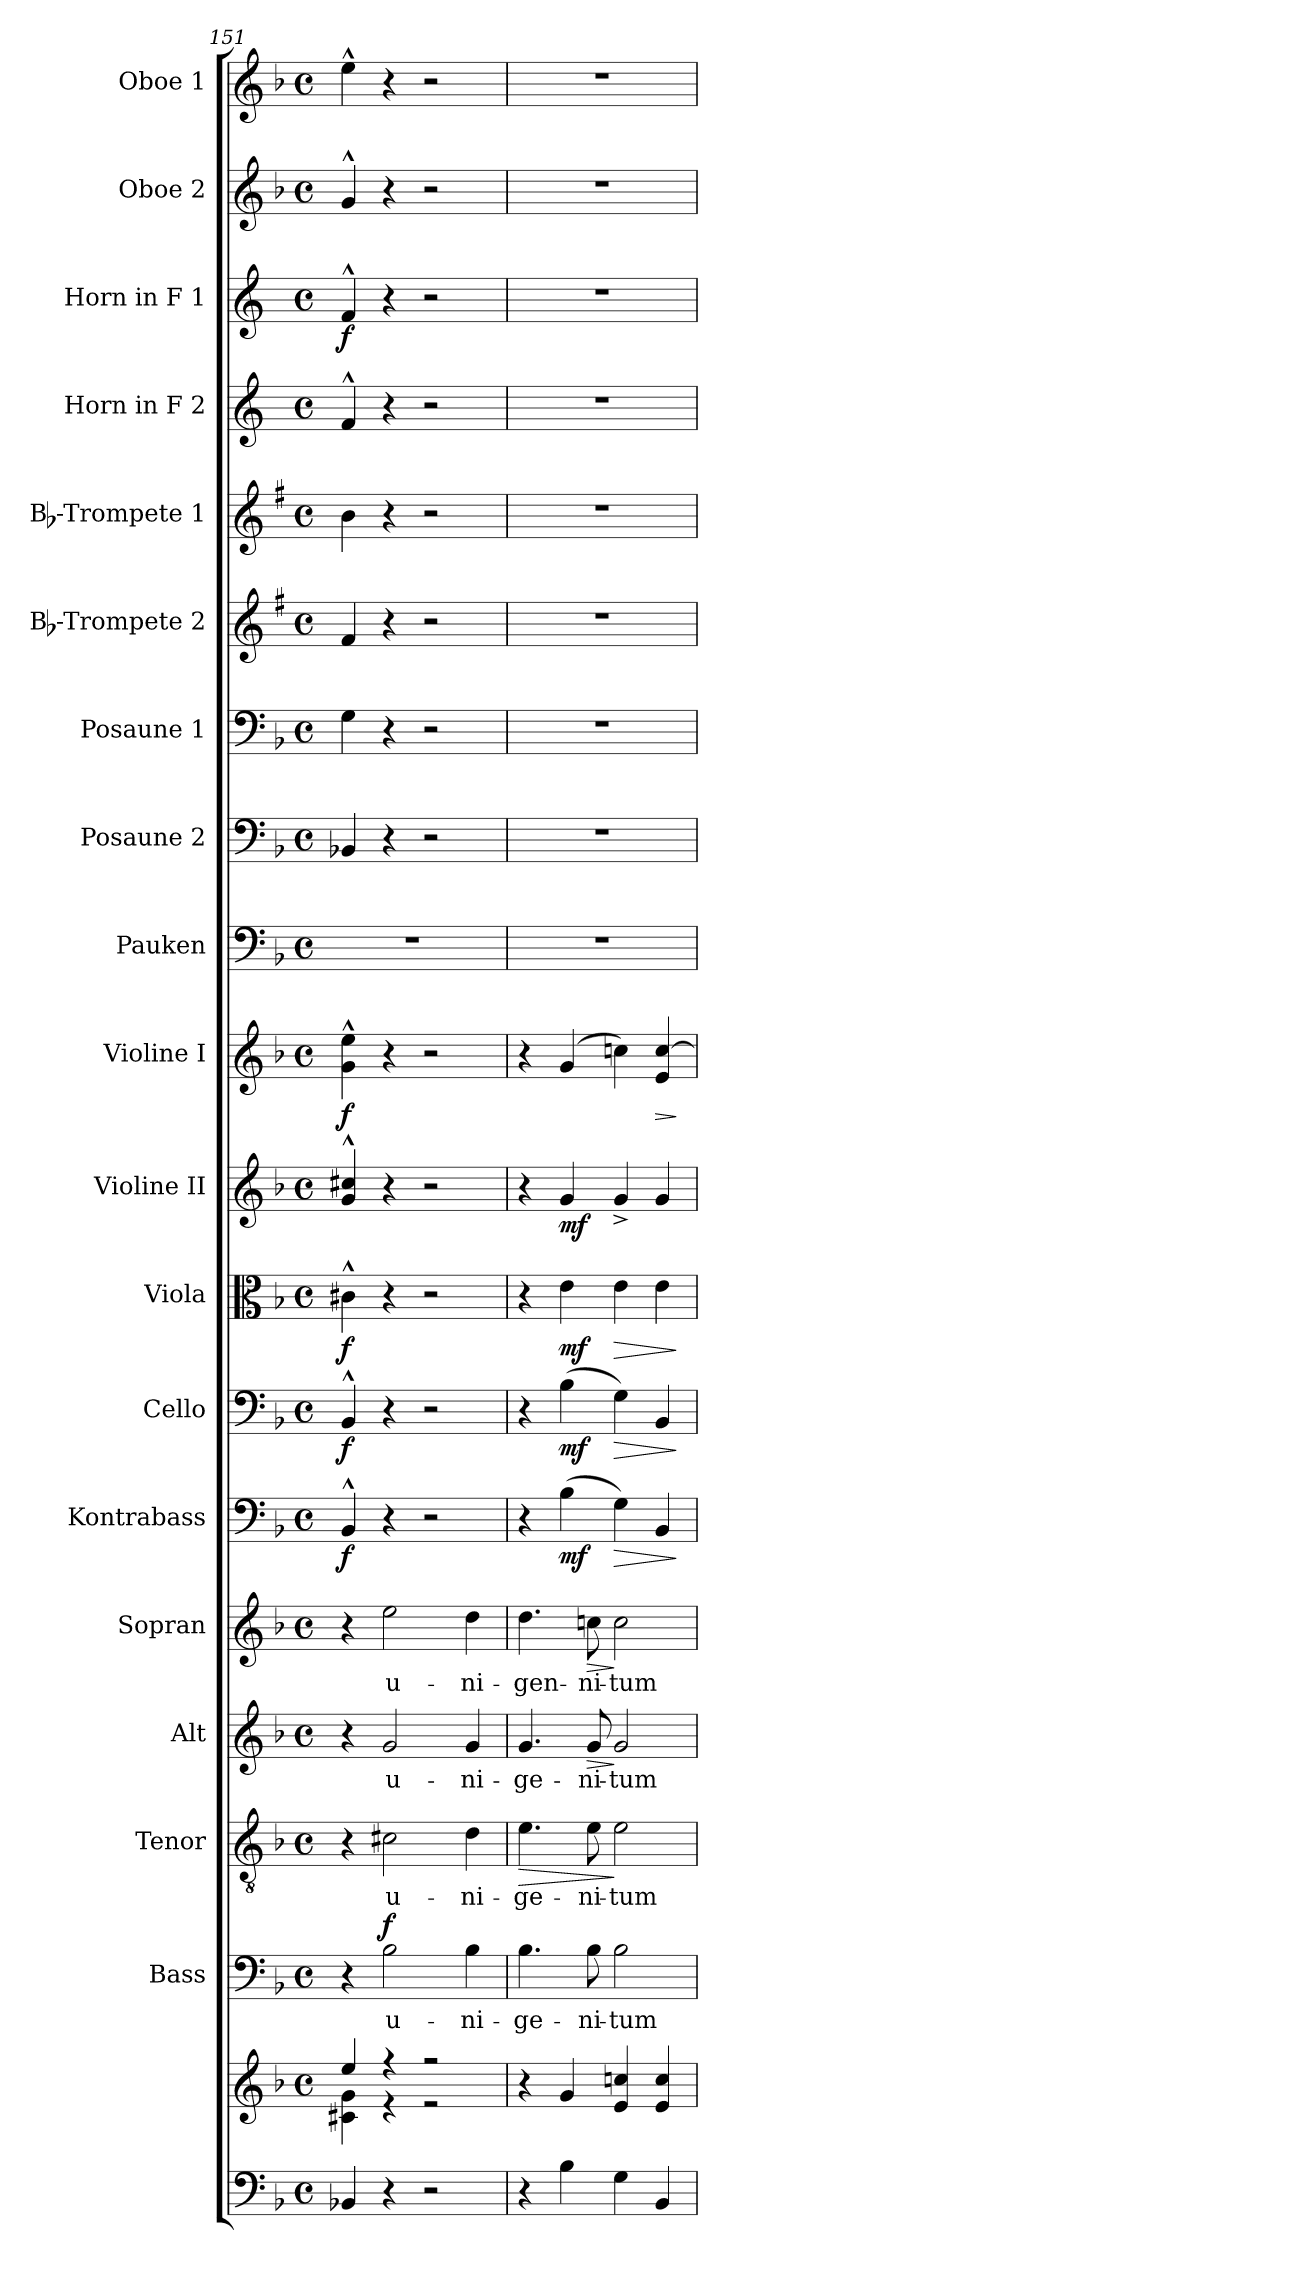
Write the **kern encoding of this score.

**kern	**kern	**kern	**text	**dynam	**kern	**text	**dynam	**kern	**text	**dynam	**kern	**text	**dynam	**kern	**dynam	**kern	**dynam	**kern	**dynam	**kern	**dynam	**kern	**dynam	**kern	**kern	**kern	**kern	**kern	**kern	**kern	**dynam	**kern	**kern
*part19	*part19	*part18	*part18	*part18	*part17	*part17	*part17	*part16	*part16	*part16	*part15	*part15	*part15	*part14	*part14	*part13	*part13	*part12	*part12	*part11	*part11	*part10	*part10	*part9	*part8	*part7	*part6	*part5	*part4	*part3	*part3	*part2	*part1
*staff20	*staff19	*staff18	*staff18	*staff18	*staff17	*staff17	*staff17	*staff16	*staff16	*staff16	*staff15	*staff15	*staff15	*staff14	*staff14	*staff13	*staff13	*staff12	*staff12	*staff11	*staff11	*staff10	*staff10	*staff9	*staff8	*staff7	*staff6	*staff5	*staff4	*staff3	*staff3	*staff2	*staff1
*	*	*I"Bass	*	*	*I"Tenor	*	*	*I"Alt	*	*	*I"Sopran	*	*	*I"Kontrabass	*	*I"Cello	*	*I"Viola	*	*I"Violine II	*	*I"Violine I	*	*I"Pauken	*I"Posaune 2	*I"Posaune 1	*I"Bb-Trompete 2	*I"Bb-Trompete 1	*I"Horn in F 2	*I"Horn in F 1	*	*I"Oboe 2	*I"Oboe 1
*	*	*I'B.	*	*	*I'T.	*	*	*I'A.	*	*	*I'S.	*	*	*I'Kb.	*	*	*	*I'Vla.	*	*I'Vl. II	*	*I'Vl. I	*	*I'Pk.	*I'Pos. 2	*I'Pos. 1	*I'Bb Trp. 2	*I'Bb Trp. 1	*	*	*	*I'Ob. 2	*I'Ob. 1
*clefF4	*clefG2	*clefF4	*	*	*clefGv2	*	*	*clefG2	*	*	*clefG2	*	*	*clefF4	*	*clefF4	*	*clefC3	*	*clefG2	*	*clefG2	*	*clefF4	*clefF4	*clefF4	*clefG2	*clefG2	*clefG2	*clefG2	*	*clefG2	*clefG2
*	*	*	*	*	*	*	*	*	*	*	*	*	*	*ITrd7c12	*	*	*	*	*	*	*	*	*	*	*	*	*ITrd1c2	*ITrd1c2	*ITrd4c7	*ITrd4c7	*	*	*
*k[b-]	*k[b-]	*k[b-]	*	*	*k[b-]	*	*	*k[b-]	*	*	*k[b-]	*	*	*k[b-]	*	*k[b-]	*	*k[b-]	*	*k[b-]	*	*k[b-]	*	*k[b-]	*k[b-]	*k[b-]	*k[b-]	*k[b-]	*k[b-]	*k[b-]	*	*k[b-]	*k[b-]
*F:	*F:	*F:	*	*	*F:	*	*	*F:	*	*	*F:	*	*	*F:	*	*F:	*	*F:	*	*F:	*	*F:	*	*F:	*F:	*F:	*F:	*F:	*F:	*F:	*	*F:	*F:
*M4/4	*M4/4	*M4/4	*	*	*M4/4	*	*	*M4/4	*	*	*M4/4	*	*	*M4/4	*	*M4/4	*	*M4/4	*	*M4/4	*	*M4/4	*	*M4/4	*M4/4	*M4/4	*M4/4	*M4/4	*M4/4	*M4/4	*	*M4/4	*M4/4
*met(c)	*met(c)	*met(c)	*	*	*met(c)	*	*	*met(c)	*	*	*met(c)	*	*	*met(c)	*	*met(c)	*	*met(c)	*	*met(c)	*	*met(c)	*	*met(c)	*met(c)	*met(c)	*met(c)	*met(c)	*met(c)	*met(c)	*	*met(c)	*met(c)
=151	=151	=151	=151	=151	=151	=151	=151	=151	=151	=151	=151	=151	=151	=151	=151	=151	=151	=151	=151	=151	=151	=151	=151	=151	=151	=151	=151	=151	=151	=151	=151	=151	=151
*	*^	*	*	*	*	*	*	*	*	*	*	*	*	*	*	*	*	*	*	*	*	*	*	*	*	*	*	*	*	*	*	*	*
!	!	!	!	!	!	!	!	!	!	!	!	!	!	!	!	!LO:DY:b	!	!LO:DY:b	!	!LO:DY:b	!	!	!	!LO:DY:b	!	!	!	!	!	!	!	!LO:DY:b	!	!
4BB-X/	4ee/	4c#X\ 4g\	4r	.	.	4r	.	.	4r	.	.	4r	.	.	4BBB-^^>/	f	4BB-^^>/	f	4c#X^^>\	f	4g/^^> 4cc#X/^^>	.	4g\^^> 4ee\^^>	f	1r	4BB-X/	4G\	4e/	4a\	4B-^^>/	4B-^^>/	f	4g^^>/	4ee^^>\
!	!	!	!	!LO:LY:b	!LO:DY:a	!	!LO:LY:b	!	!	!LO:LY:b	!	!	!LO:LY:b	!	!	!	!	!	!	!	!	!	!	!	!	!	!	!	!	!	!	!	!	!
4r	4r	4r	2B-\	u-	f	2c#X\	u-	.	2g/	u-	.	2ee\	u-	.	4r	.	4r	.	4r	.	4r	.	4r	.	.	4r	4r	4r	4r	4r	4r	.	4r	4r
2r	2r	2r	.	.	.	.	.	.	.	.	.	.	.	.	2r	.	2r	.	2r	.	2r	.	2r	.	.	2r	2r	2r	2r	2r	2r	.	2r	2r
!	!	!	!	!LO:LY:b	!	!	!LO:LY:b	!	!	!LO:LY:b	!	!	!LO:LY:b	!	!	!	!	!	!	!	!	!	!	!	!	!	!	!	!	!	!	!	!	!
.	.	.	4B-\	-ni-	.	4d\	-ni-	.	4g/	-ni-	.	4dd\	-ni-	.	.	.	.	.	.	.	.	.	.	.	.	.	.	.	.	.	.	.	.	.
*	*v	*v	*	*	*	*	*	*	*	*	*	*	*	*	*	*	*	*	*	*	*	*	*	*	*	*	*	*	*	*	*	*	*	*
!!LO:PB:g=z
=152	=152	=152	=152	=152	=152	=152	=152	=152	=152	=152	=152	=152	=152	=152	=152	=152	=152	=152	=152	=152	=152	=152	=152	=152	=152	=152	=152	=152	=152	=152	=152	=152	=152
!	!	!	!LO:LY:b	!	!	!LO:LY:b	!LO:HP:b	!	!LO:LY:b	!	!	!LO:LY:b	!	!	!	!	!	!	!	!	!	!	!	!	!	!	!	!	!	!	!	!	!
4r	4r	4.B-\	-ge-	.	4.e\	-ge-	>	4.g/	-ge-	.	4.dd\	-gen-	.	4r	.	4r	.	4r	.	4r	.	4r	.	1r	1r	1r	1r	1r	1r	1r	.	1r	1r
!	!	!	!	!	!	!	!	!	!	!	!	!	!	!	!LO:DY:b	!	!LO:DY:b	!	!LO:DY:b	!	!LO:DY:b	!	!	!	!	!	!	!	!	!	!	!	!
4B-\	4g/	.	.	.	.	.	.	.	.	.	.	.	.	(>4BB-\	mf	(>4B-\	mf	4e\	mf	4g/	mf	(4g/	.	.	.	.	.	.	.	.	.	.	.
!	!	!	!LO:LY:b	!	!	!LO:LY:b	!	!	!LO:LY:b	!LO:HP:b	!	!LO:LY:b	!LO:HP:b	!	!	!	!	!	!	!	!	!	!	!	!	!	!	!	!	!	!	!	!
.	.	8B-\	-ni-	.	8e\	-ni-	.	8g/	-ni-	>	8ccn\	-ni-	>	.	.	.	.	.	.	.	.	.	.	.	.	.	.	.	.	.	.	.	.
!	!	!	!LO:LY:b	!	!	!LO:LY:b	!	!	!LO:LY:b	!	!	!LO:LY:b	!	!	!LO:HP:b	!	!LO:HP:b	!	!LO:HP:b	!	!	!	!	!	!	!	!	!	!	!	!	!	!
4G\	4e/ 4ccn/	2B-\	-tum	.	2e\	-tum	]	2g/	-tum	]	2cc\	-tum	]	4GG\)	>	4G\)	>	4e\	>	4g^</	.	4ccn\)	.	.	.	.	.	.	.	.	.	.	.
!	!	!	!	!	!	!	!	!	!	!	!	!	!	!	!	!	!	!	!	!	!	!	!LO:HP:b	!	!	!	!	!	!	!	!	!	!
4BB-/	4e/ 4cc/	.	.	.	.	.	.	.	.	.	.	.	.	4BBB-/	.	4BB-/	.	4e\	.	4g/	.	4e/ [>4cc/	>	.	.	.	.	.	.	.	.	.	.
.	.	.	.	.	.	.	.	.	.	.	.	.	.	.	]	.	]	.	]	.	.	.	]	.	.	.	.	.	.	.	.	.	.
=	=	=	=	=	=	=	=	=	=	=	=	=	=	=	=	=	=	=	=	=	=	=	=	=	=	=	=	=	=	=	=	=	=
*-	*-	*-	*-	*-	*-	*-	*-	*-	*-	*-	*-	*-	*-	*-	*-	*-	*-	*-	*-	*-	*-	*-	*-	*-	*-	*-	*-	*-	*-	*-	*-	*-	*-
